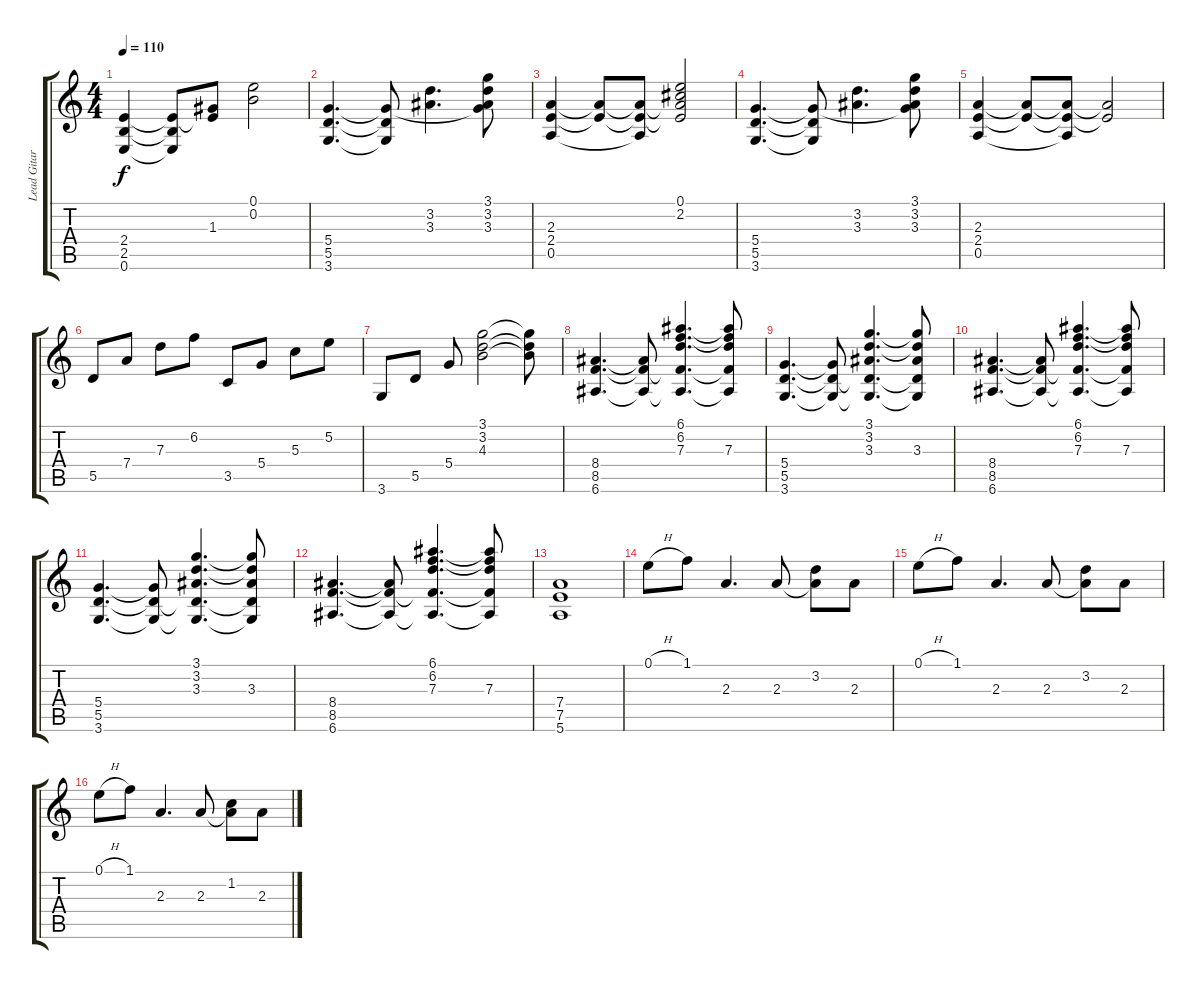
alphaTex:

\track ("Lead Gitar" "Lead Gitar") {instrument electricguitarclean}
\staff {score tabs}
\tuning (E4 B3 G3 D3 A2 E2) {hide}
\ts (4 4)
\tempo 110
\clef g2
\ks c
(2.4 2.5 0.6).4{dy f} (2.4{t} 2.5{t} 0.6{t}).8 (1.3 2.4{t}).8 (0.1 0.2).2 |
(5.4 5.5 3.6).4{d} (5.4{t} 5.5{t} 3.6{t}).8 (3.2 3.3).4{d} (3.1 3.2 3.3 5.4{t}).8 |
(2.3 2.4 0.5).4 (2.3{t} 2.4{t}).8 (2.3{t} 2.4{t} 0.5{t}).8 (0.1 2.2 2.3{t} 2.4{t}).2 |
(5.4 5.5 3.6).4{d} (5.4{t} 5.5{t} 3.6{t}).8 (3.2 3.3).4{d} (3.1 3.2 3.3 5.4{t}).8 |
(2.3 2.4 0.5).4 (2.3{t} 2.4{t}).8 (2.3{t} 2.4{t} 0.5{t}).8 (2.3{t} 2.4{t}).2 |
5.5.8 7.4.8 7.3.8 6.2.8 3.5.8 5.4.8 5.3.8 5.2.8 |
3.6.8 5.5.8 5.4.8 (3.1 3.2 4.3).2 (3.1{t} 3.2{t} 4.3{t}).8 |
(8.4 8.5 6.6).4{d} (8.4{t} 8.5{t} 6.6{t}).8 (6.1 6.2 7.3 8.5{t} 6.6{t}).4{d} (6.1{t} 6.2{t} 7.3 8.5{t} 6.6{t}).8 |
(5.4 5.5 3.6).4{d} (5.4{t} 5.5{t} 3.6{t}).8 (3.1 3.2 3.3 5.5{t} 3.6{t}).4{d} (3.1{t} 3.2{t} 3.3 5.5{t} 3.6{t}).8 |
(8.4 8.5 6.6).4{d} (8.4{t} 8.5{t} 6.6{t}).8 (6.1 6.2 7.3 8.5{t} 6.6{t}).4{d} (6.1{t} 6.2{t} 7.3 8.5{t} 6.6{t}).8 |
(5.4 5.5 3.6).4{d} (5.4{t} 5.5{t} 3.6{t}).8 (3.1 3.2 3.3 5.5{t} 3.6{t}).4{d} (3.1{t} 3.2{t} 3.3 5.5{t} 3.6{t}).8 |
(8.4 8.5 6.6).4{d} (8.4{t} 8.5{t} 6.6{t}).8 (6.1 6.2 7.3 8.5{t} 6.6{t}).4{d} (6.1{t} 6.2{t} 7.3 8.5{t} 6.6{t}).8 |
(7.4 7.5 5.6).1 |
0.1{h}.8{instrument electricguitarclean} 1.1.8 2.3.4{d} 2.3.8 (3.2 2.3{t}).8 2.3.8 |
0.1{h}.8 1.1.8 2.3.4{d} 2.3.8 (3.2 2.3{t}).8 2.3.8 |
0.1{h}.8 1.1.8 2.3.4{d} 2.3.8 (1.2 2.3{t}).8 2.3.8
